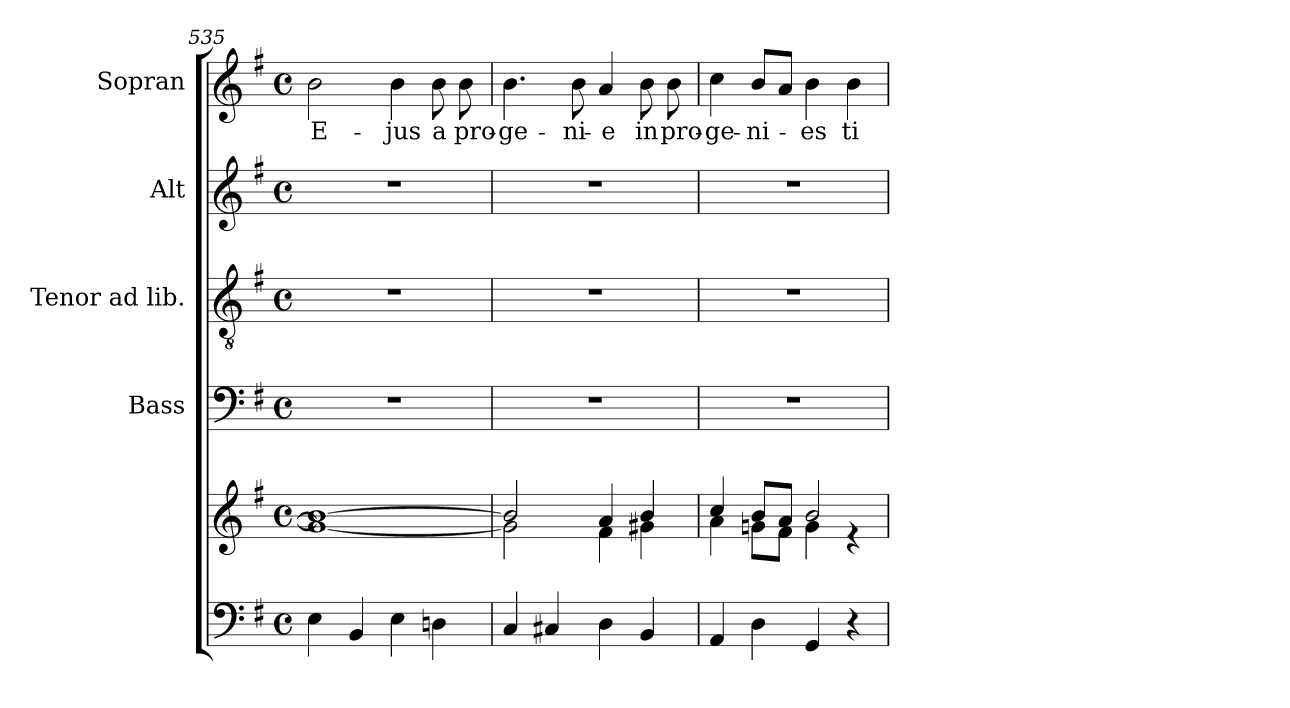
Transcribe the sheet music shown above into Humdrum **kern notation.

**kern	**kern	**kern	**kern	**kern	**kern	**text
*part5	*part5	*part4	*part3	*part2	*part1	*part1
*staff6	*staff5	*staff4	*staff3	*staff2	*staff1	*staff1
*	*	*I"Bass	*I"Tenor ad lib.	*I"Alt	*I"Sopran	*
*	*	*I'B.	*I'T.	*I'A.	*I'S.	*
*clefF4	*clefG2	*clefF4	*clefGv2	*clefG2	*clefG2	*
*k[f#]	*k[f#]	*k[f#]	*k[f#]	*k[f#]	*k[f#]	*
*G:	*G:	*G:	*G:	*G:	*G:	*
*M4/4	*M4/4	*M4/4	*M4/4	*M4/4	*M4/4	*
*met(c)	*met(c)	*met(c)	*met(c)	*met(c)	*met(c)	*
=535	=535	=535	=535	=535	=535	=535
*	*^	*	*	*	*	*
!	!	!	!	!	!	!	!LO:LY:b
4E\	1b_	1g_	1r	1r	1r	2b\	E-
4BB/	.	.	.	.	.	.	.
!	!	!	!	!	!	!	!LO:LY:b
4E\	.	.	.	.	.	4b\	-jus
!	!	!	!	!	!	!	!LO:LY:b
4Dn\	.	.	.	.	.	8b\	a
!	!	!	!	!	!	!	!LO:LY:b
.	.	.	.	.	.	8b\	pro-
=536	=536	=536	=536	=536	=536	=536	=536
!	!	!	!	!	!	!	!LO:LY:b
4C/	2b/]	2g\]	1r	1r	1r	4.b\	-ge-
4C#X/	.	.	.	.	.	.	.
!	!	!	!	!	!	!	!LO:LY:b
.	.	.	.	.	.	8b\	-ni-
!	!	!	!	!	!	!	!LO:LY:b
4D\	4a/	4f#\	.	.	.	4a/	-e
!	!	!	!	!	!	!	!LO:LY:b
4BB/	4b/	4g#X\	.	.	.	8b\	in
!	!	!	!	!	!	!	!LO:LY:b
.	.	.	.	.	.	8b\	pro-
=537	=537	=537	=537	=537	=537	=537	=537
!	!	!	!	!	!	!	!LO:LY:b
4AA/	4cc/	4a\	1r	1r	1r	4cc\	-ge-
!	!	!	!	!	!	!	!LO:LY:b
4D\	8b/L	8gn\L	.	.	.	8b/L	-ni-
.	8a/J	8f#\J	.	.	.	8a/J	.
!	!	!	!	!	!	!	!LO:LY:b
4GG/	2b/	4g\	.	.	.	4b\	-es
!	!	!	!	!	!	!	!LO:LY:b
4r	.	4re	.	.	.	4b\	ti-
*	*v	*v	*	*	*	*	*
=	=	=	=	=	=	=
*-	*-	*-	*-	*-	*-	*-
